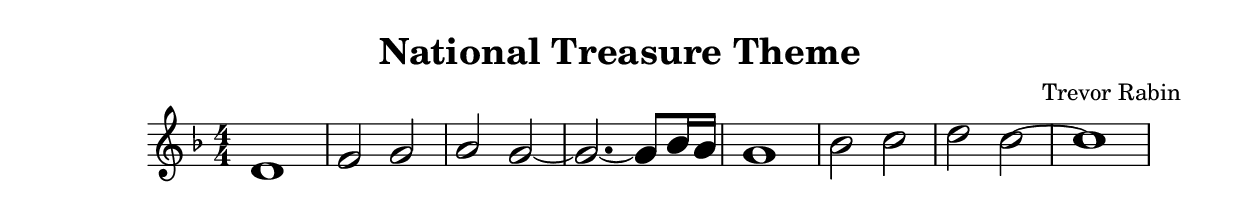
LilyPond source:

\version "2.19.82"
\header {
  title = "National Treasure Theme"
  composer = "Trevor Rabin"
}

\score {
  \midi { \tempo 4 = 120 }
  \layout {}
  \relative c'' {
    \numericTimeSignature
    \time 4/4
    \clef treble
    \key d \minor

    \set fontSize = #4

    d,1 |
    f2 g a g~ |
    g2.~ g8 bes16 a | 
    g1 |
    bes2 c d c~  |
    c1
  }
}
